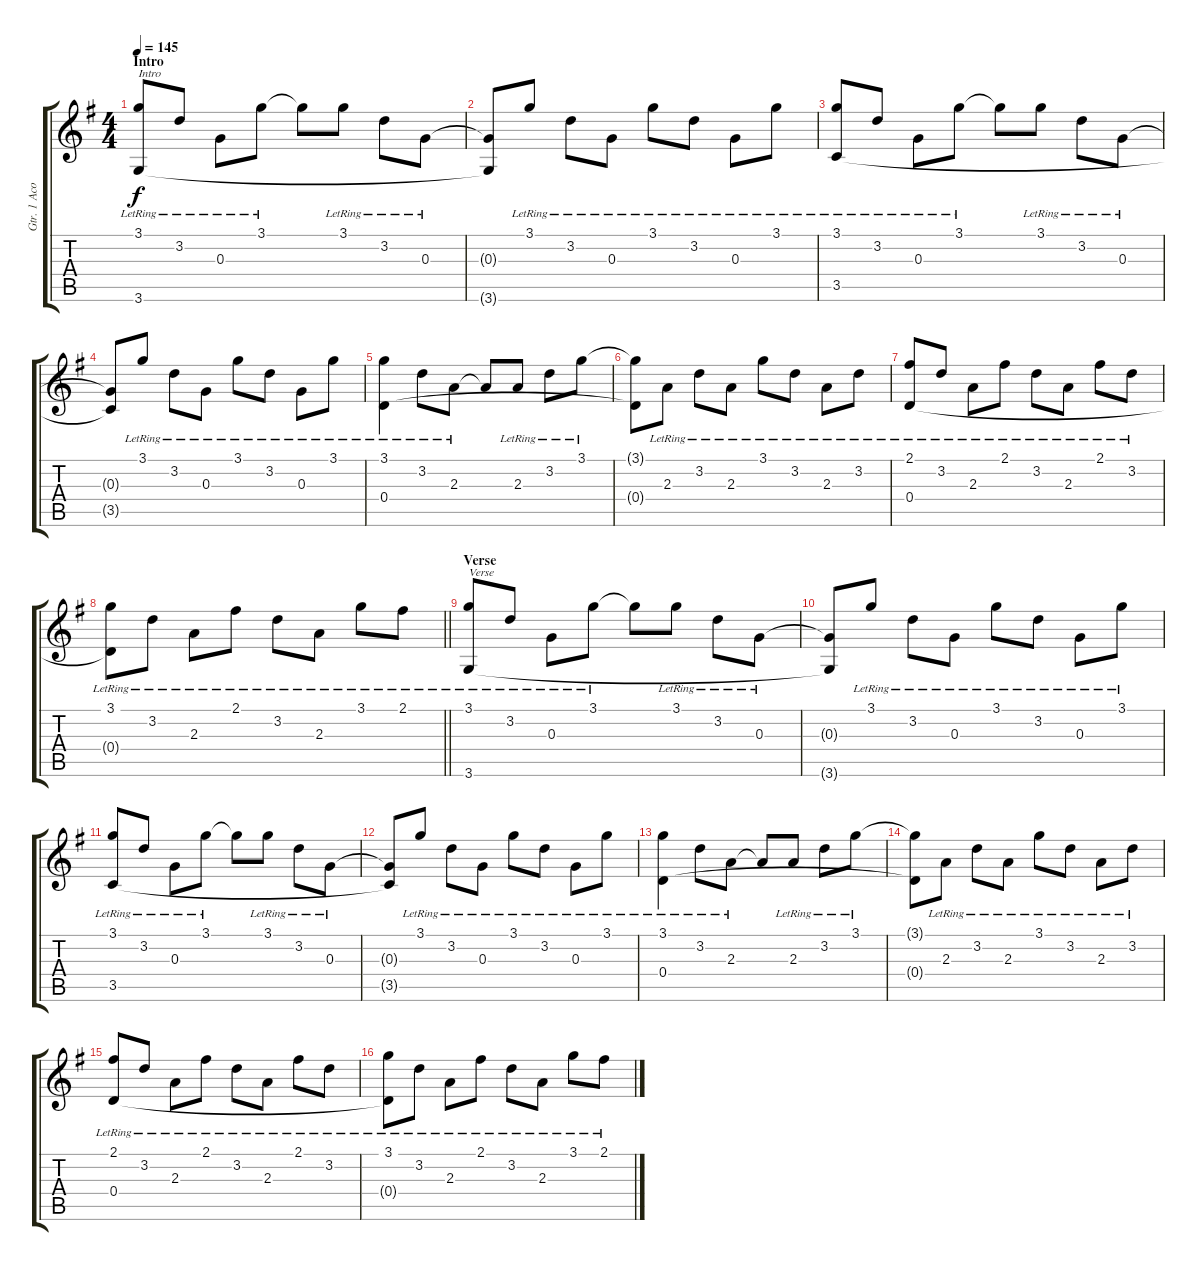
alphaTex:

\track ("Gtr. 1 Acoustic" "Gtr. 1 Aco") {instrument acousticguitarsteel}
\staff {score tabs}
\tuning (E4 B3 G3 D3 A2 E2) {hide}
\ts (4 4)
\section ("" "Intro")
\tempo 145
\clef g2
\ks g
(3.1{lr} 3.6{lr}).8{txt "Intro" dy f instrument acousticguitarsteel} 3.2{lr}.8 0.3{lr}.8 3.1{lr}.8 3.1{t}.8 3.1{lr}.8 3.2{lr}.8 0.3{lr}.8 |
(0.3{t} 3.6{t}).8 3.1{lr}.8 3.2{lr}.8 0.3{lr}.8 3.1{lr}.8 3.2{lr}.8 0.3{lr}.8 3.1{lr}.8 |
(3.1{lr} 3.5{lr}).8 3.2{lr}.8 0.3{lr}.8 3.1{lr}.8 3.1{t}.8 3.1{lr}.8 3.2{lr}.8 0.3{lr}.8 |
(0.3{t} 3.5{t}).8 3.1{lr}.8 3.2{lr}.8 0.3{lr}.8 3.1{lr}.8 3.2{lr}.8 0.3{lr}.8 3.1{lr}.8 |
(3.1{lr} 0.4{lr}).4 3.2{lr}.8 2.3{lr}.8 2.3{t}.8 2.3{lr}.8 3.2{lr}.8 3.1{lr}.8 |
(3.1{t} 0.4{t}).8 2.3{lr}.8 3.2{lr}.8 2.3{lr}.8 3.1{lr}.8 3.2{lr}.8 2.3{lr}.8 3.2{lr}.8 |
(2.1{lr} 0.4{lr}).8 3.2{lr}.8 2.3{lr}.8 2.1{lr}.8 3.2{lr}.8 2.3{lr}.8 2.1{lr}.8 3.2{lr}.8 |
\barLineRight lightlight
(3.1{lr} 0.4{t}).8 3.2{lr}.8 2.3{lr}.8 2.1{lr}.8 3.2{lr}.8 2.3{lr}.8 3.1{lr}.8 2.1{lr}.8 |
\section ("" "Verse")
(3.1{lr} 3.6{lr}).8{txt "Verse"} 3.2{lr}.8 0.3{lr}.8 3.1{lr}.8 3.1{t}.8 3.1{lr}.8 3.2{lr}.8 0.3{lr}.8 |
(0.3{t} 3.6{t}).8 3.1{lr}.8 3.2{lr}.8 0.3{lr}.8 3.1{lr}.8 3.2{lr}.8 0.3{lr}.8 3.1{lr}.8 |
(3.1{lr} 3.5{lr}).8 3.2{lr}.8 0.3{lr}.8 3.1{lr}.8 3.1{t}.8 3.1{lr}.8 3.2{lr}.8 0.3{lr}.8 |
(0.3{t} 3.5{t}).8 3.1{lr}.8 3.2{lr}.8 0.3{lr}.8 3.1{lr}.8 3.2{lr}.8 0.3{lr}.8 3.1{lr}.8 |
(3.1{lr} 0.4{lr}).4 3.2{lr}.8 2.3{lr}.8 2.3{t}.8 2.3{lr}.8 3.2{lr}.8 3.1{lr}.8 |
(3.1{t} 0.4{t}).8 2.3{lr}.8 3.2{lr}.8 2.3{lr}.8 3.1{lr}.8 3.2{lr}.8 2.3{lr}.8 3.2{lr}.8 |
(2.1{lr} 0.4{lr}).8 3.2{lr}.8 2.3{lr}.8 2.1{lr}.8 3.2{lr}.8 2.3{lr}.8 2.1{lr}.8 3.2{lr}.8 |
(3.1{lr} 0.4{t}).8 3.2{lr}.8 2.3{lr}.8 2.1{lr}.8 3.2{lr}.8 2.3{lr}.8 3.1{lr}.8 2.1{lr}.8
